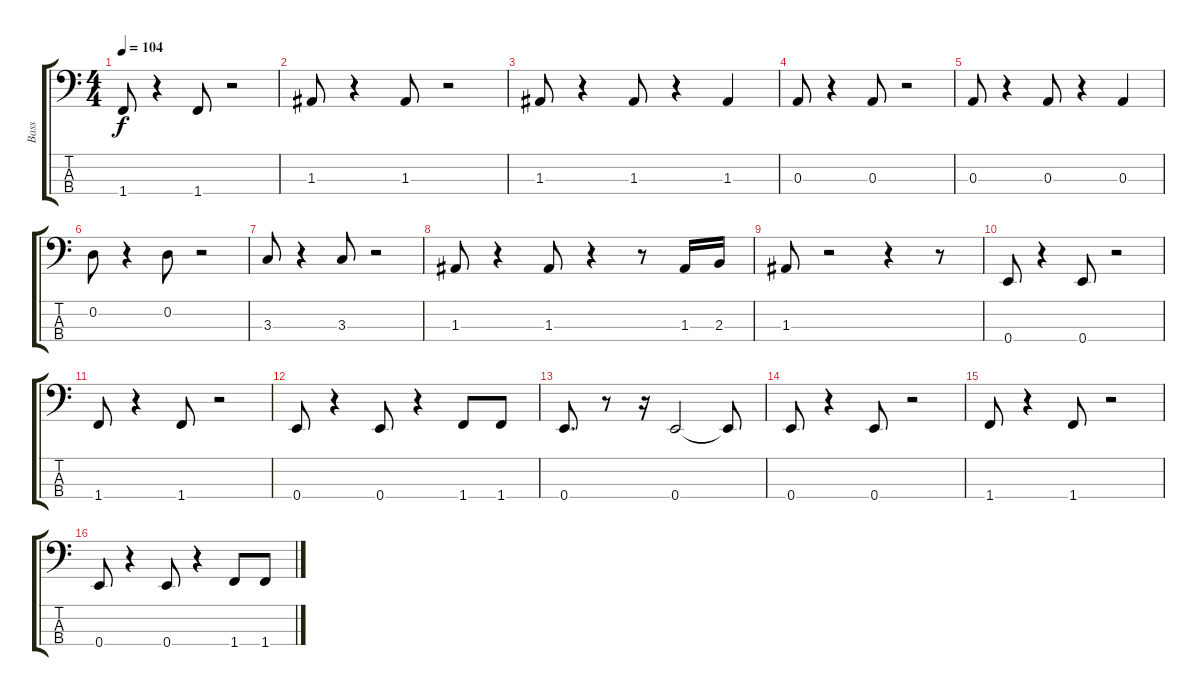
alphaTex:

\track ("Bass" "Bass") {instrument electricbassfinger}
\staff {score tabs}
\tuning (G2 D2 A1 E1) {hide}
\ts (4 4)
\tempo 104
\clef f4
\ks c
1.4.8{dy f} r.4 1.4.8 r.2 |
1.3.8 r.4 1.3.8 r.2 |
1.3.8 r.4 1.3.8 r.4 1.3.4 |
0.3.8 r.4 0.3.8 r.2 |
0.3.8 r.4 0.3.8 r.4 0.3.4 |
0.2.8 r.4 0.2.8 r.2 |
3.3.8 r.4 3.3.8 r.2 |
1.3.8 r.4 1.3.8 r.4 r.8 1.3.16 2.3.16 |
1.3.8 r.2 r.4 r.8 |
0.4.8 r.4 0.4.8 r.2 |
1.4.8 r.4 1.4.8 r.2 |
0.4.8 r.4 0.4.8 r.4 1.4.8 1.4.8 |
0.4.8{d} r.8 r.16 0.4.2 0.4{t}.8 |
0.4.8 r.4 0.4.8 r.2 |
1.4.8 r.4 1.4.8 r.2 |
0.4.8 r.4 0.4.8 r.4 1.4.8 1.4.8
